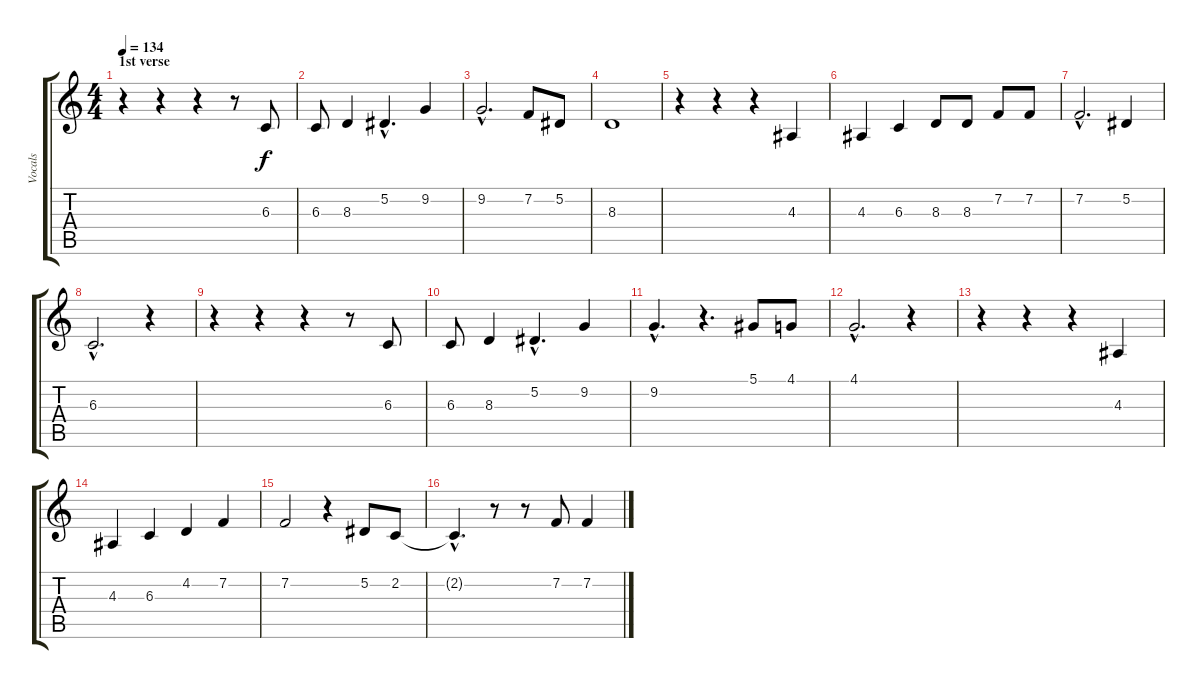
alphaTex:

\track ("Vocals" "Vocals") {instrument viola}
\staff {score tabs}
\tuning (Eb4 Bb3 Gb3 Db3 Ab2 Eb2) {hide}
\ts (4 4)
\section ("" "1st verse")
\tempo 134
\clef g2
\ks c
r.4{dy f} r.4 r.4 r.8 6.3.8 |
6.3.8 8.3.4 5.2{hac}.4{d} 9.2.4 |
9.2{hac}.2{d} 7.2.8 5.2.8 |
8.3.1 |
r.4 r.4 r.4 4.3.4 |
4.3.4 6.3.4 8.3.8 8.3.8 7.2.8 7.2.8 |
7.2{hac}.2{d} 5.2.4 |
6.3{hac}.2{d} r.4 |
\section ("" "")
r.4 r.4 r.4 r.8 6.3.8 |
6.3.8 8.3.4 5.2{hac}.4{d} 9.2.4 |
9.2{hac}.4{d} r.4{d} 5.1.8 4.1.8 |
4.1{hac}.2{d} r.4 |
r.4 r.4 r.4 4.3.4 |
4.3.4 6.3.4 4.2.4 7.2.4 |
7.2.2 r.4 5.2.8 2.2.8 |
2.2{hac t}.4{d} r.8 r.8 7.2.8 7.2.4
